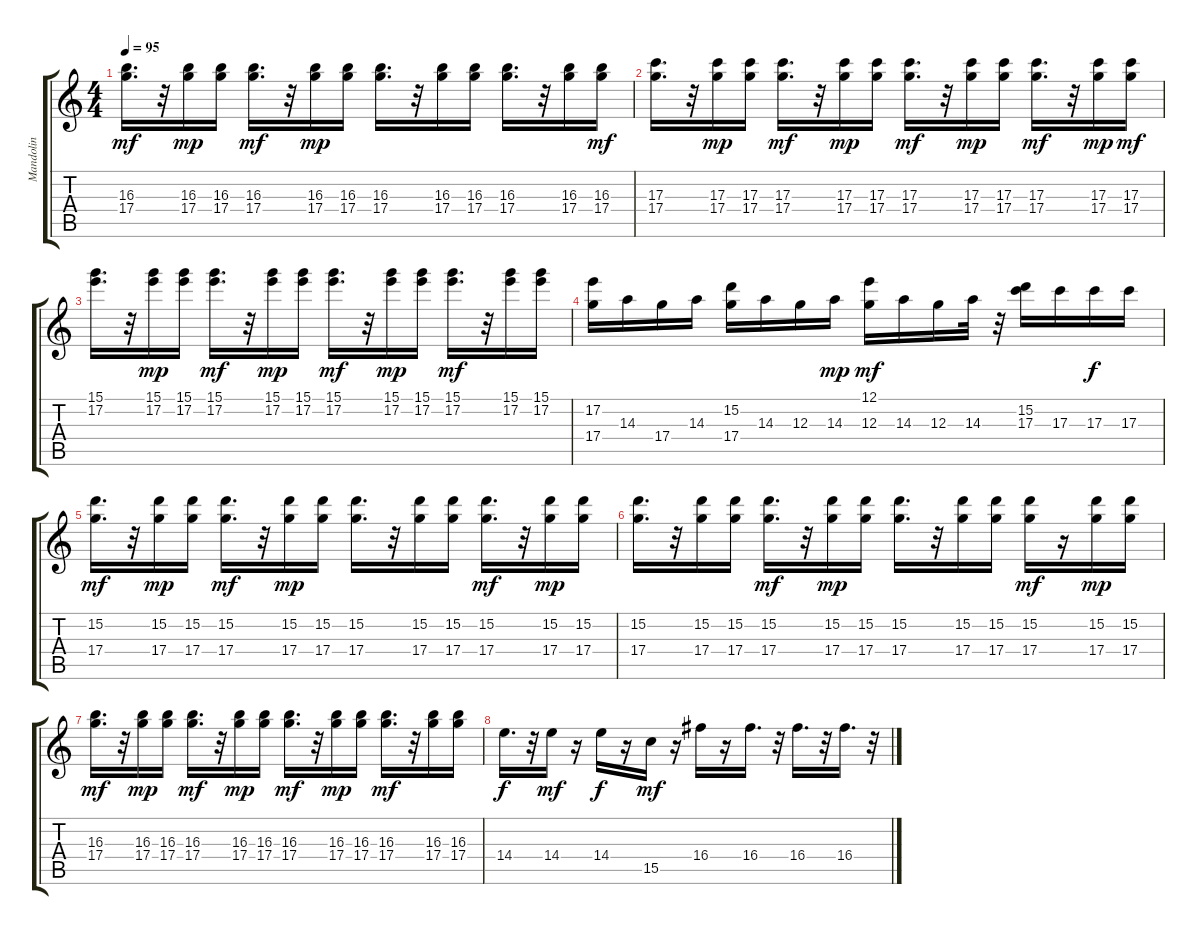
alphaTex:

\track ("Mandolin" "Mandolin") {instrument acousticguitarsteel}
\staff {score tabs}
\tuning (E4 B3 G3 D3 A2 E2) {hide}
\ts (4 4)
\tempo 95
\clef g2
\ks c
(16.3 17.4).16{d dy mf} r.32 (16.3 17.4).16{dy mp} (16.3 17.4).16 (16.3 17.4).16{d dy mf} r.32 (16.3 17.4).16{dy mp} (16.3 17.4).16 (16.3 17.4).16{d} r.32 (16.3 17.4).16 (16.3 17.4).16 (16.3 17.4).16{d} r.32 (16.3 17.4).16 (16.3 17.4).16{dy mf} |
(17.3 17.4).16{d} r.32 (17.3 17.4).16{dy mp} (17.3 17.4).16 (17.3 17.4).16{d dy mf} r.32 (17.3 17.4).16{dy mp} (17.3 17.4).16 (17.3 17.4).16{d dy mf} r.32 (17.3 17.4).16{dy mp} (17.3 17.4).16 (17.3 17.4).16{d dy mf} r.32 (17.3 17.4).16{dy mp} (17.3 17.4).16{dy mf} |
(15.1 17.2).16{d} r.32 (15.1 17.2).16{dy mp} (15.1 17.2).16 (15.1 17.2).16{d dy mf} r.32 (15.1 17.2).16{dy mp} (15.1 17.2).16 (15.1 17.2).16{d dy mf} r.32 (15.1 17.2).16{dy mp} (15.1 17.2).16 (15.1 17.2).16{d dy mf} r.32 (15.1 17.2).16 (15.1 17.2).16 |
(17.2 17.4).16 14.3.16 17.4.16 14.3.16 (15.2 17.4).16 14.3.16 12.3.16 14.3.16{dy mp} (12.1 12.3).16{dy mf} 14.3.16 12.3.16 14.3.32 r.32 (15.2 17.3).16 17.3.16 17.3.16{dy f} 17.3.16 |
(15.2 17.4).16{d dy mf} r.32 (15.2 17.4).16{dy mp} (15.2 17.4).16 (15.2 17.4).16{d dy mf} r.32 (15.2 17.4).16{dy mp} (15.2 17.4).16 (15.2 17.4).16{d} r.32 (15.2 17.4).16 (15.2 17.4).16 (15.2 17.4).16{d dy mf} r.32 (15.2 17.4).16{dy mp} (15.2 17.4).16 |
(15.2 17.4).16{d} r.32 (15.2 17.4).16 (15.2 17.4).16 (15.2 17.4).16{d dy mf} r.32 (15.2 17.4).16{dy mp} (15.2 17.4).16 (15.2 17.4).16{d} r.32 (15.2 17.4).16 (15.2 17.4).16 (15.2 17.4).16{dy mf} r.16 (15.2 17.4).16{dy mp} (15.2 17.4).16 |
(16.3 17.4).16{d dy mf} r.32 (16.3 17.4).16{dy mp} (16.3 17.4).16 (16.3 17.4).16{d dy mf} r.32 (16.3 17.4).16{dy mp} (16.3 17.4).16 (16.3 17.4).16{d dy mf} r.32 (16.3 17.4).16{dy mp} (16.3 17.4).16 (16.3 17.4).16{d dy mf} r.32 (16.3 17.4).16 (16.3 17.4).16 |
14.4.16{d dy f} r.32 14.4.16{dy mf} r.16 14.4.16{dy f} r.16 15.5.16{dy mf} r.16 16.4.16 r.16 16.4.16{d} r.32 16.4.16{d} r.32 16.4.16{d} r.32
